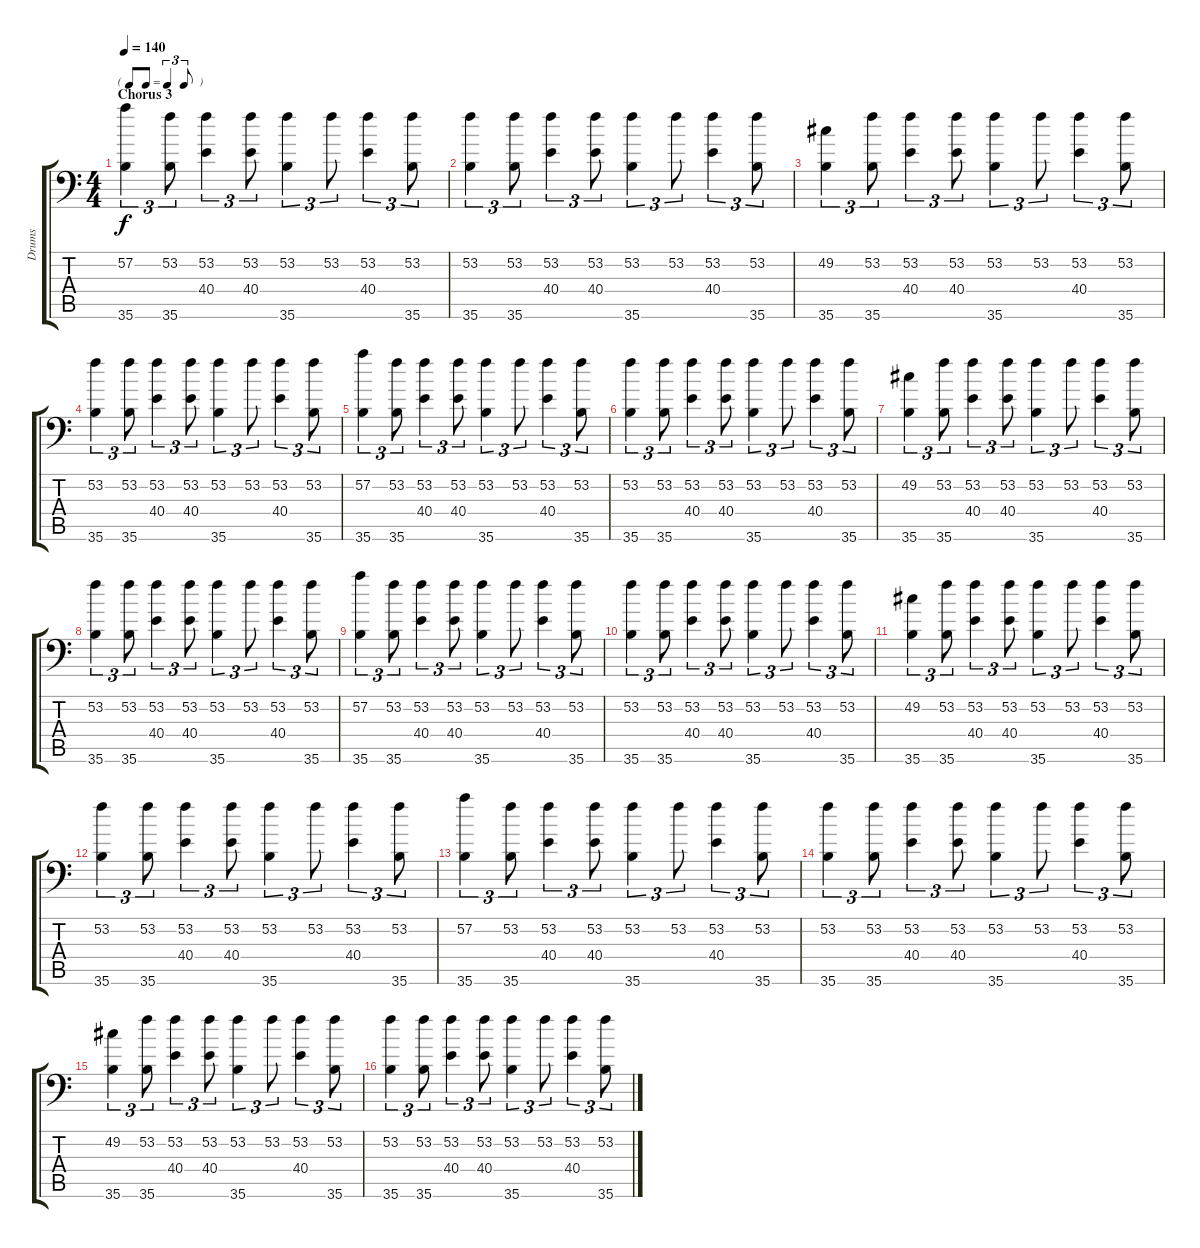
\track ("Drums" "Drums") {instrument acousticgrandpiano}
\staff {score tabs}
\tuning (C-1 C-1 C-1 C-1 C-1 C-1) {hide}
\ts (4 4)
\tf triplet8th
\section ("" "Chorus 3")
\tempo 140
\clef f4
\ks c
(57.2 35.6).4{tu (3 2) dy f} (53.2 35.6).8{tu (3 2)} (53.2 40.4).4{tu (3 2)} (53.2 40.4).8{tu (3 2)} (53.2 35.6).4{tu (3 2)} 53.2.8{tu (3 2)} (53.2 40.4).4{tu (3 2)} (53.2 35.6).8{tu (3 2)} |
(53.2 35.6).4{tu (3 2)} (53.2 35.6).8{tu (3 2)} (53.2 40.4).4{tu (3 2)} (53.2 40.4).8{tu (3 2)} (53.2 35.6).4{tu (3 2)} 53.2.8{tu (3 2)} (53.2 40.4).4{tu (3 2)} (53.2 35.6).8{tu (3 2)} |
(49.2 35.6).4{tu (3 2)} (53.2 35.6).8{tu (3 2)} (53.2 40.4).4{tu (3 2)} (53.2 40.4).8{tu (3 2)} (53.2 35.6).4{tu (3 2)} 53.2.8{tu (3 2)} (53.2 40.4).4{tu (3 2)} (53.2 35.6).8{tu (3 2)} |
(53.2 35.6).4{tu (3 2)} (53.2 35.6).8{tu (3 2)} (53.2 40.4).4{tu (3 2)} (53.2 40.4).8{tu (3 2)} (53.2 35.6).4{tu (3 2)} 53.2.8{tu (3 2)} (53.2 40.4).4{tu (3 2)} (53.2 35.6).8{tu (3 2)} |
(57.2 35.6).4{tu (3 2)} (53.2 35.6).8{tu (3 2)} (53.2 40.4).4{tu (3 2)} (53.2 40.4).8{tu (3 2)} (53.2 35.6).4{tu (3 2)} 53.2.8{tu (3 2)} (53.2 40.4).4{tu (3 2)} (53.2 35.6).8{tu (3 2)} |
(53.2 35.6).4{tu (3 2)} (53.2 35.6).8{tu (3 2)} (53.2 40.4).4{tu (3 2)} (53.2 40.4).8{tu (3 2)} (53.2 35.6).4{tu (3 2)} 53.2.8{tu (3 2)} (53.2 40.4).4{tu (3 2)} (53.2 35.6).8{tu (3 2)} |
(49.2 35.6).4{tu (3 2)} (53.2 35.6).8{tu (3 2)} (53.2 40.4).4{tu (3 2)} (53.2 40.4).8{tu (3 2)} (53.2 35.6).4{tu (3 2)} 53.2.8{tu (3 2)} (53.2 40.4).4{tu (3 2)} (53.2 35.6).8{tu (3 2)} |
(53.2 35.6).4{tu (3 2)} (53.2 35.6).8{tu (3 2)} (53.2 40.4).4{tu (3 2)} (53.2 40.4).8{tu (3 2)} (53.2 35.6).4{tu (3 2)} 53.2.8{tu (3 2)} (53.2 40.4).4{tu (3 2)} (53.2 35.6).8{tu (3 2)} |
(57.2 35.6).4{tu (3 2)} (53.2 35.6).8{tu (3 2)} (53.2 40.4).4{tu (3 2)} (53.2 40.4).8{tu (3 2)} (53.2 35.6).4{tu (3 2)} 53.2.8{tu (3 2)} (53.2 40.4).4{tu (3 2)} (53.2 35.6).8{tu (3 2)} |
(53.2 35.6).4{tu (3 2)} (53.2 35.6).8{tu (3 2)} (53.2 40.4).4{tu (3 2)} (53.2 40.4).8{tu (3 2)} (53.2 35.6).4{tu (3 2)} 53.2.8{tu (3 2)} (53.2 40.4).4{tu (3 2)} (53.2 35.6).8{tu (3 2)} |
(49.2 35.6).4{tu (3 2)} (53.2 35.6).8{tu (3 2)} (53.2 40.4).4{tu (3 2)} (53.2 40.4).8{tu (3 2)} (53.2 35.6).4{tu (3 2)} 53.2.8{tu (3 2)} (53.2 40.4).4{tu (3 2)} (53.2 35.6).8{tu (3 2)} |
(53.2 35.6).4{tu (3 2)} (53.2 35.6).8{tu (3 2)} (53.2 40.4).4{tu (3 2)} (53.2 40.4).8{tu (3 2)} (53.2 35.6).4{tu (3 2)} 53.2.8{tu (3 2)} (53.2 40.4).4{tu (3 2)} (53.2 35.6).8{tu (3 2)} |
(57.2 35.6).4{tu (3 2)} (53.2 35.6).8{tu (3 2)} (53.2 40.4).4{tu (3 2)} (53.2 40.4).8{tu (3 2)} (53.2 35.6).4{tu (3 2)} 53.2.8{tu (3 2)} (53.2 40.4).4{tu (3 2)} (53.2 35.6).8{tu (3 2)} |
(53.2 35.6).4{tu (3 2)} (53.2 35.6).8{tu (3 2)} (53.2 40.4).4{tu (3 2)} (53.2 40.4).8{tu (3 2)} (53.2 35.6).4{tu (3 2)} 53.2.8{tu (3 2)} (53.2 40.4).4{tu (3 2)} (53.2 35.6).8{tu (3 2)} |
(49.2 35.6).4{tu (3 2)} (53.2 35.6).8{tu (3 2)} (53.2 40.4).4{tu (3 2)} (53.2 40.4).8{tu (3 2)} (53.2 35.6).4{tu (3 2)} 53.2.8{tu (3 2)} (53.2 40.4).4{tu (3 2)} (53.2 35.6).8{tu (3 2)} |
(53.2 35.6).4{tu (3 2)} (53.2 35.6).8{tu (3 2)} (53.2 40.4).4{tu (3 2)} (53.2 40.4).8{tu (3 2)} (53.2 35.6).4{tu (3 2)} 53.2.8{tu (3 2)} (53.2 40.4).4{tu (3 2)} (53.2 35.6).8{tu (3 2)}
